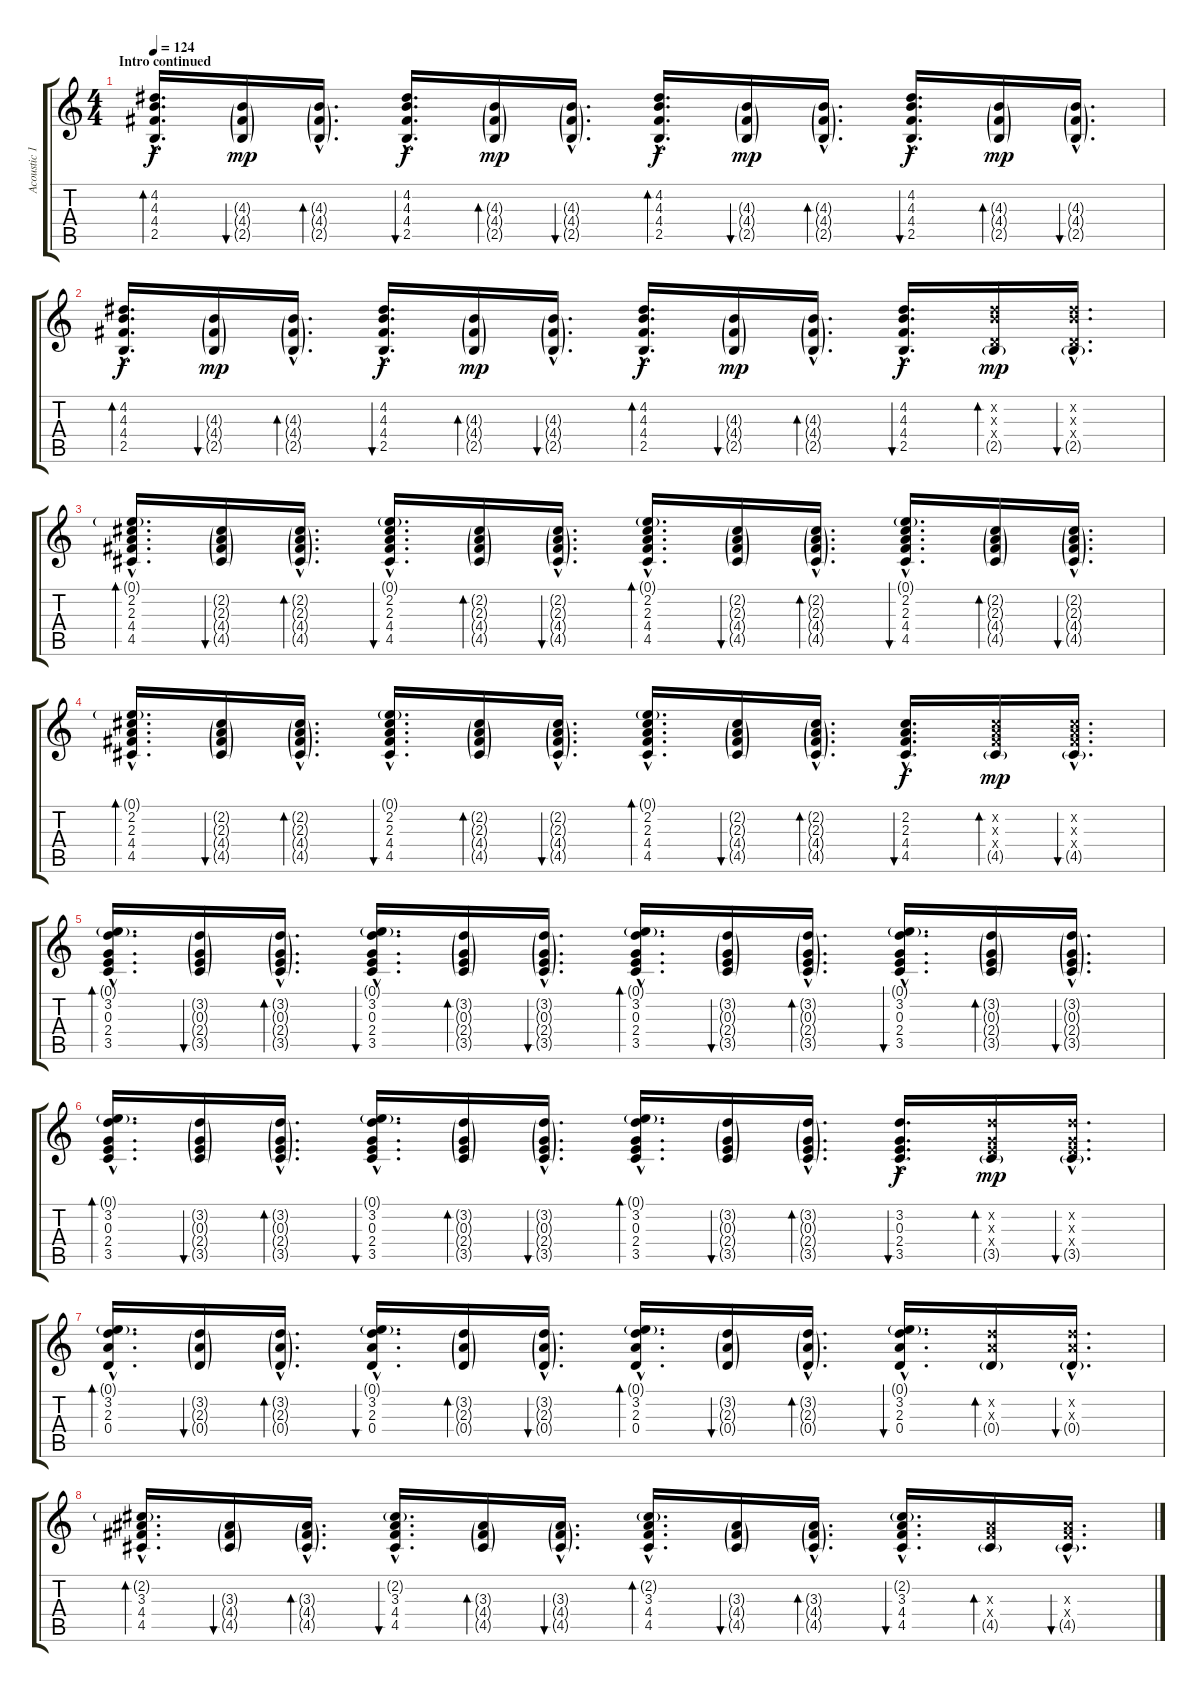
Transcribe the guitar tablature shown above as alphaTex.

\track ("Acoustic 1" "Acoustic 1") {instrument acousticguitarsteel}
\staff {score tabs}
\tuning (E4 B3 G3 D3 A2 E2) {hide}
\ts (4 4)
\section ("" "Intro continued")
\tempo 124
\clef g2
\ks c
(4.2{hac} 4.3{hac} 4.4{hac} 2.5{hac}).16{d bd 60 dy f} (4.3{g} 4.4{g} 2.5{g}).16{bu 60 dy mp} (4.3{g hac} 4.4{g hac} 2.5{g hac}).16{d bd 60} (4.2{hac} 4.3{hac} 4.4{hac} 2.5{hac}).16{d bu 60 dy f} (4.3{g} 4.4{g} 2.5{g}).16{bd 60 dy mp} (4.3{g hac} 4.4{g hac} 2.5{g hac}).16{d bu 60} (4.2{hac} 4.3{hac} 4.4{hac} 2.5{hac}).16{d bd 60 dy f} (4.3{g} 4.4{g} 2.5{g}).16{bu 60 dy mp} (4.3{g hac} 4.4{g hac} 2.5{g hac}).16{d bd 60} (4.2{hac} 4.3{hac} 4.4{hac} 2.5{hac}).16{d bu 60 dy f} (4.3{g} 4.4{g} 2.5{g}).16{bd 60 dy mp} (4.3{g hac} 4.4{g hac} 2.5{g hac}).16{d bu 60} |
(4.2{hac} 4.3{hac} 4.4{hac} 2.5{hac}).16{d bd 60 dy f} (4.3{g} 4.4{g} 2.5{g}).16{bu 60 dy mp} (4.3{g hac} 4.4{g hac} 2.5{g hac}).16{d bd 60} (4.2{hac} 4.3{hac} 4.4{hac} 2.5{hac}).16{d bu 60 dy f} (4.3{g} 4.4{g} 2.5{g}).16{bd 60 dy mp} (4.3{g hac} 4.4{g hac} 2.5{g hac}).16{d bu 60} (4.2{hac} 4.3{hac} 4.4{hac} 2.5{hac}).16{d bd 60 dy f} (4.3{g} 4.4{g} 2.5{g}).16{bu 60 dy mp} (4.3{g hac} 4.4{g hac} 2.5{g hac}).16{d bd 60} (4.2{hac} 4.3{hac} 4.4{hac} 2.5{hac}).16{d bu 60 dy f} (4.2{x} 4.3{x} 0.4{x} 2.5{g}).16{bd 60 dy mp} (4.2{hac x} 4.3{hac x} 0.4{hac x} 2.5{g hac}).16{d bu 60} |
(0.1{g hac} 2.2{hac} 2.3{hac} 4.4{hac} 4.5{hac}).16{d bd 60} (2.2{g} 2.3{g} 4.4{g} 4.5{g}).16{bu 60} (2.2{g hac} 2.3{g hac} 4.4{g hac} 4.5{g hac}).16{d bd 60} (0.1{g hac} 2.2{hac} 2.3{hac} 4.4{hac} 4.5{hac}).16{d bu 60} (2.2{g} 2.3{g} 4.4{g} 4.5{g}).16{bd 60} (2.2{g hac} 2.3{g hac} 4.4{g hac} 4.5{g hac}).16{d bu 60} (0.1{g hac} 2.2{hac} 2.3{hac} 4.4{hac} 4.5{hac}).16{d bd 60} (2.2{g} 2.3{g} 4.4{g} 4.5{g}).16{bu 60} (2.2{g hac} 2.3{g hac} 4.4{g hac} 4.5{g hac}).16{d bd 60} (0.1{g hac} 2.2{hac} 2.3{hac} 4.4{hac} 4.5{hac}).16{d bu 60} (2.2{g} 2.3{g} 4.4{g} 4.5{g}).16{bd 60} (2.2{g hac} 2.3{g hac} 4.4{g hac} 4.5{g hac}).16{d bu 60} |
(0.1{g hac} 2.2{hac} 2.3{hac} 4.4{hac} 4.5{hac}).16{d bd 60} (2.2{g} 2.3{g} 4.4{g} 4.5{g}).16{bu 60} (2.2{g hac} 2.3{g hac} 4.4{g hac} 4.5{g hac}).16{d bd 60} (0.1{g hac} 2.2{hac} 2.3{hac} 4.4{hac} 4.5{hac}).16{d bu 60} (2.2{g} 2.3{g} 4.4{g} 4.5{g}).16{bd 60} (2.2{g hac} 2.3{g hac} 4.4{g hac} 4.5{g hac}).16{d bu 60} (0.1{g hac} 2.2{hac} 2.3{hac} 4.4{hac} 4.5{hac}).16{d bd 60} (2.2{g} 2.3{g} 4.4{g} 4.5{g}).16{bu 60} (2.2{g hac} 2.3{g hac} 4.4{g hac} 4.5{g hac}).16{d bd 60} (2.2{hac} 2.3{hac} 4.4{hac} 4.5{hac}).16{d bu 60 dy f} (2.2{x} 2.3{x} 4.4{x} 4.5{g}).16{bd 60 dy mp} (2.2{hac x} 2.3{hac x} 4.4{hac x} 4.5{g hac}).16{d bu 60} |
(0.1{g hac} 3.2{hac} 0.3{hac} 2.4{hac} 3.5{hac}).16{d bd 60} (3.2{g} 0.3{g} 2.4{g} 3.5{g}).16{bu 60} (3.2{g hac} 0.3{g hac} 2.4{g hac} 3.5{g hac}).16{d bd 60} (0.1{g hac} 3.2{hac} 0.3{hac} 2.4{hac} 3.5{hac}).16{d bu 60} (3.2{g} 0.3{g} 2.4{g} 3.5{g}).16{bd 60} (3.2{g hac} 0.3{g hac} 2.4{g hac} 3.5{g hac}).16{d bu 60} (0.1{g hac} 3.2{hac} 0.3{hac} 2.4{hac} 3.5{hac}).16{d bd 60} (3.2{g} 0.3{g} 2.4{g} 3.5{g}).16{bu 60} (3.2{g hac} 0.3{g hac} 2.4{g hac} 3.5{g hac}).16{d bd 60} (0.1{g hac} 3.2{hac} 0.3{hac} 2.4{hac} 3.5{hac}).16{d bu 60} (3.2{g} 0.3{g} 2.4{g} 3.5{g}).16{bd 60} (3.2{g hac} 0.3{g hac} 2.4{g hac} 3.5{g hac}).16{d bu 60} |
(0.1{g hac} 3.2{hac} 0.3{hac} 2.4{hac} 3.5{hac}).16{d bd 60} (3.2{g} 0.3{g} 2.4{g} 3.5{g}).16{bu 60} (3.2{g hac} 0.3{g hac} 2.4{g hac} 3.5{g hac}).16{d bd 60} (0.1{g hac} 3.2{hac} 0.3{hac} 2.4{hac} 3.5{hac}).16{d bu 60} (3.2{g} 0.3{g} 2.4{g} 3.5{g}).16{bd 60} (3.2{g hac} 0.3{g hac} 2.4{g hac} 3.5{g hac}).16{d bu 60} (0.1{g hac} 3.2{hac} 0.3{hac} 2.4{hac} 3.5{hac}).16{d bd 60} (3.2{g} 0.3{g} 2.4{g} 3.5{g}).16{bu 60} (3.2{g hac} 0.3{g hac} 2.4{g hac} 3.5{g hac}).16{d bd 60} (3.2{hac} 0.3{hac} 2.4{hac} 3.5{hac}).16{d bu 60 dy f} (3.2{x} 0.3{x} 2.4{x} 3.5{g}).16{bd 60 dy mp} (3.2{hac x} 0.3{hac x} 2.4{hac x} 3.5{g hac}).16{d bu 60} |
(0.1{g hac} 3.2{hac} 2.3{hac} 0.4{hac}).16{d bd 60} (3.2{g} 2.3{g} 0.4{g}).16{bu 60} (3.2{g hac} 2.3{g hac} 0.4{g hac}).16{d bd 60} (0.1{g hac} 3.2{hac} 2.3{hac} 0.4{hac}).16{d bu 60} (3.2{g} 2.3{g} 0.4{g}).16{bd 60} (3.2{g hac} 2.3{g hac} 0.4{g hac}).16{d bu 60} (0.1{g hac} 3.2{hac} 2.3{hac} 0.4{hac}).16{d bd 60} (3.2{g} 2.3{g} 0.4{g}).16{bu 60} (3.2{g hac} 2.3{g hac} 0.4{g hac}).16{d bd 60} (0.1{g hac} 3.2{hac} 2.3{hac} 0.4{hac}).16{d bu 60} (3.2{x} 2.3{x} 0.4{g}).16{bd 60} (3.2{hac x} 2.3{hac x} 0.4{g hac}).16{d bu 60} |
(2.2{g hac} 3.3{hac} 4.4{hac} 4.5{hac}).16{d bd 60} (3.3{g} 4.4{g} 4.5{g}).16{bu 60} (3.3{g hac} 4.4{g hac} 4.5{g hac}).16{d bd 60} (2.2{g hac} 3.3{hac} 4.4{hac} 4.5{hac}).16{d bu 60} (3.3{g} 4.4{g} 4.5{g}).16{bd 60} (3.3{g hac} 4.4{g hac} 4.5{g hac}).16{d bu 60} (2.2{g hac} 3.3{hac} 4.4{hac} 4.5{hac}).16{d bd 60} (3.3{g} 4.4{g} 4.5{g}).16{bu 60} (3.3{g hac} 4.4{g hac} 4.5{g hac}).16{d bd 60} (2.2{g hac} 3.3{hac} 4.4{hac} 4.5{hac}).16{d bu 60} (3.3{x} 4.4{x} 4.5{g}).16{bd 60} (3.3{hac x} 4.4{hac x} 4.5{g hac}).16{d bu 60}
